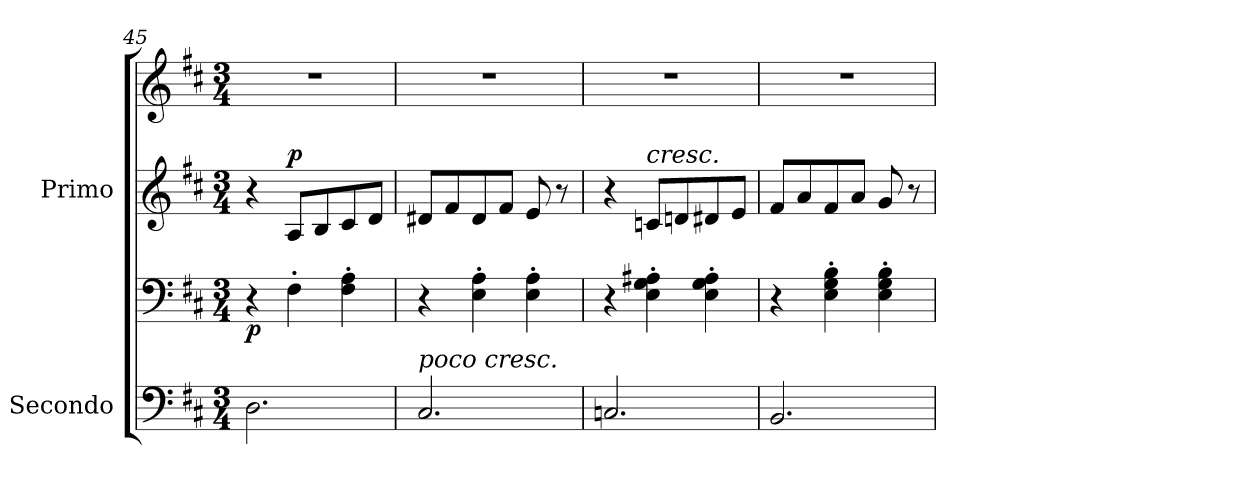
**kern	**kern	**dynam	**kern	**kern	**dynam
*part2	*part2	*part2	*part1	*part1	*part1
*staff4	*staff3	*staff3/4	*staff2	*staff1	*staff1/2
*I"Secondo	*	*	*I"Primo	*	*
*I'Sec.	*	*	*I'Pri.	*	*
*clefF4	*clefF4	*	*clefG2	*clefG2	*
*k[f#c#]	*k[f#c#]	*	*k[f#c#]	*k[f#c#]	*
*M3/4	*M3/4	*	*M3/4	*M3/4	*
=45	=45	=45	=45	=45	=45
!	!	!LO:DY:b	!	!	!
2.D\	4r	p	4r	2.r	.
!	!	!	!	!	!LO:DY:a=2
.	4F#'\	.	8A/L	.	p
.	.	.	8B/	.	.
.	4F#\' 4A\'	.	8c#/	.	.
.	.	.	8d/J	.	.
=46	=46	=46	=46	=46	=46
!LO:TX:a:i:t=poco cresc.	!	!	!	!	!
2.C#/	4r	.	8d#X/L	2.r	.
.	.	.	8f#/	.	.
.	4E\' 4A\'	.	8d#/	.	.
.	.	.	8f#/J	.	.
.	4E\' 4A\'	.	8e/	.	.
.	.	.	8r	.	.
=47	=47	=47	=47	=47	=47
2.Cn/	4r	.	4r	2.r	.
!	!	!	!LO:TX:a:i:t=cresc.	!	!
.	4E\' 4G\' 4A#X\'	.	8cn/L	.	.
.	.	.	8dn/	.	.
.	4E\' 4G\' 4A#\'	.	8d#X/	.	.
.	.	.	8e/J	.	.
=48	=48	=48	=48	=48	=48
2.BB/	4r	.	8f#/L	2.r	.
.	.	.	8a/	.	.
.	4E\' 4G\' 4B\'	.	8f#/	.	.
.	.	.	8a/J	.	.
.	4E\' 4G\' 4B\'	.	8g/	.	.
.	.	.	8r	.	.
=	=	=	=	=	=
*-	*-	*-	*-	*-	*-
